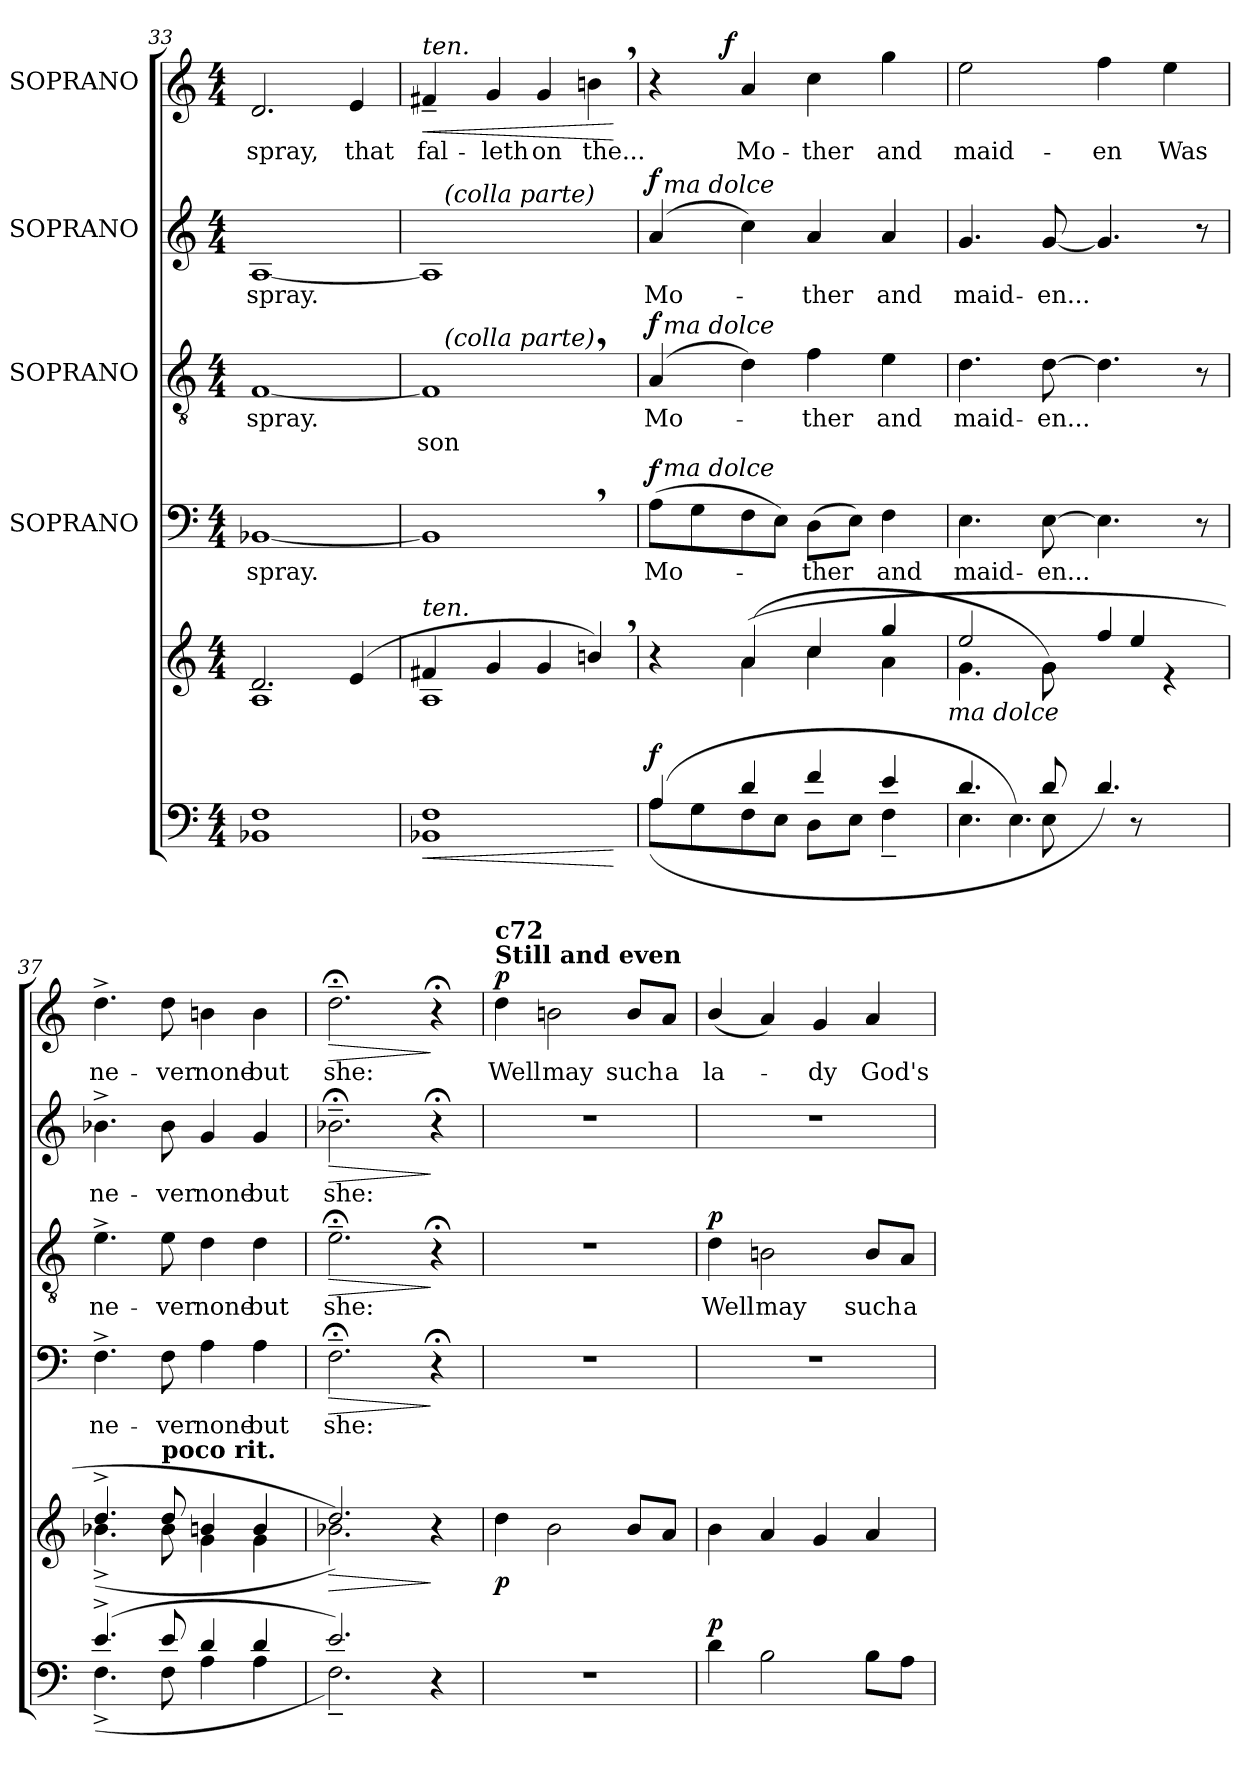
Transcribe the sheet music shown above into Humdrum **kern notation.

**kern	**dynam	**kern	**dynam	**kern	**text	**dynam	**kern	**text	**text	**dynam	**kern	**text	**dynam	**kern	**text	**dynam
*part6	*part6	*part5	*part5	*part4	*part4	*part4	*part3	*part3	*part3	*part3	*part2	*part2	*part2	*part1	*part1	*part1
*staff6	*staff6	*staff5	*staff5	*staff4	*staff4	*staff4	*staff3	*staff3	*staff3	*staff3	*staff2	*staff2	*staff2	*staff1	*staff1	*staff1
*	*	*	*	*I"SOPRANO	*	*	*I"SOPRANO	*	*	*	*I"SOPRANO	*	*	*I"SOPRANO	*	*
*clefF4	*	*clefG2	*	*clefF4	*	*	*clefGv2	*	*	*	*clefG2	*	*	*clefG2	*	*
*k[]	*	*k[]	*	*k[]	*	*	*k[]	*	*	*	*k[]	*	*	*k[]	*	*
*C:	*	*C:	*	*C:	*	*	*C:	*	*	*	*C:	*	*	*C:	*	*
*M4/4	*	*M4/4	*	*M4/4	*	*	*M4/4	*	*	*	*M4/4	*	*	*M4/4	*	*
=33	=33	=33	=33	=33	=33	=33	=33	=33	=33	=33	=33	=33	=33	=33	=33	=33
*	*	*^	*	*	*	*	*	*	*	*	*	*	*	*	*	*
!	!	!	!	!	!	!LO:LY:b	!	!	!LO:LY:b	!	!	!	!LO:LY:b	!	!	!LO:LY:b	!
1BB-X 1F	.	2.d/	1A	.	[<1BB-X	spray.	.	[<1F	spray.	.	.	[<1A	spray.	.	2.d/	spray,	.
!	!	!	!	!	!	!	!	!	!	!	!	!	!	!	!	!LO:LY:b	!
.	.	(4e/	.	.	.	.	.	.	.	.	.	.	.	.	4e/	that	.
=34	=34	=34	=34	=34	=34	=34	=34	=34	=34	=34	=34	=34	=34	=34	=34	=34	=34
!	!	!	!	!	!	!	!	!	!	!	!	!	!	!	!LO:TX:a:i:t=ten.	!	!
!	!	!LO:TX:a:i:t=ten.	!	!	!	!	!	!	!	!	!	!	!	!	!	!	!
!	!LO:HP:b	!	!	!	!	!	!	!	!	!LO:LY:b	!	!	!	!	!	!LO:LY:b	!LO:HP:b
*	*	*	*	*	*	*	*	*^	*	*	*	*^	*	*	*	*	*
1BB- 1F	<	4f#X/	1A	.	1BB-,>]	.	.	1F,<]	16ryy	.	son	.	1A]	16ryy	.	.	4f#X~</	fal-	<
!	!	!	!	!	!	!	!	!	!	!	!	!	!	!LO:TX:a:i:t=(colla parte)	!	!	!	!	!
!	!	!	!	!	!	!	!	!	!LO:TX:a:i:t=(colla parte)	!	!	!	!	!	!	!	!	!	!
.	.	.	.	.	.	.	.	.	2...ryy	.	.	.	.	2...ryy	.	.	.	.	.
!	!	!	!	!	!	!	!	!	!	!	!	!	!	!	!	!	!	!LO:LY:b	!
.	.	4g/	.	.	.	.	.	.	.	.	.	.	.	.	.	.	4g/	-leth	.
!	!	!	!	!	!	!	!	!	!	!	!	!	!	!	!	!	!	!LO:LY:b	!
.	.	4g/	.	.	.	.	.	.	.	.	.	.	.	.	.	.	4g/	on	.
!	!	!	!	!	!	!	!	!	!	!	!	!	!	!	!	!	!	!LO:LY:b	!
.	.	4bn,>/)	.	.	.	.	.	.	.	.	.	.	.	.	.	.	4bn,>\	the...	.
*	*	*v	*v	*	*	*	*	*	*	*	*	*	*	*	*	*	*	*	*
.	[	.	.	.	.	.	.	.	.	.	.	.	.	.	.	.	.	[
!!LO:PB:g=z
=35	=35	=35	=35	=35	=35	=35	=35	=35	=35	=35	=35	=35	=35	=35	=35	=35	=35	=35
*^	*	*^	*	*	*	*	*	*	*	*	*	*	*	*	*	*	*	*
!	!	!LO:DY:a	!	!	!	!	!LO:LY:b	!LO:DY:a	!	!	!LO:LY:b	!	!LO:DY:a	!	!	!LO:LY:b	!LO:DY:a	!	!	!
*	*	*	*	*	*	*^	*	*	*	*	*	*	*	*	*	*	*	*^	*	*
(4A/	(<8A\L	f	4ra	4ryy	.	(>8A\L	32ryy	Mo-	f	(4A/	32ryy	Mo-	.	f	(4a/	32ryy	Mo-	f	4r	6ryy	.	.
!	!	!	!	!	!	!	!	!	!	!	!	!	!	!	!	!LO:TX:a:i:t=ma dolce	!	!	!	!	!	!
!	!	!	!	!	!	!	!	!	!	!	!LO:TX:a:i:t=ma dolce	!	!	!	!	!	!	!	!	!	!	!
!	!	!	!	!	!	!	!LO:TX:a:i:t=ma dolce	!	!	!	!	!	!	!	!	!	!	!	!	!	!	!
.	.	.	.	.	.	.	2ryy	.	.	.	2ryy	.	.	.	.	2ryy	.	.	.	.	.	.
.	8G\	.	.	.	.	8G\	.	.	.	.	.	.	.	.	.	.	.	.	.	.	.	.
.	.	.	.	.	.	.	.	.	.	.	.	.	.	.	.	.	.	.	.	24ryy	.	.
!	!	!	!	!	!	!	!	!	!	!	!	!	!	!	!	!	!	!	!	!	!	!LO:DY:a
.	.	.	.	.	.	.	.	.	.	.	.	.	.	.	.	.	.	.	.	3%2ryy	.	f
!	!	!	!	!	!	!	!	!	!	!	!	!	!	!	!	!	!	!	!	!	!LO:LY:b	!
4d/	8F\	.	(4a/	(<4a\	.	8F\	.	.	.	4d\)	.	.	.	.	4cc\)	.	.	.	4a/	.	Mo-	.
.	8E\J	.	.	.	.	8E\J)	.	.	.	.	.	.	.	.	.	.	.	.	.	.	.	.
!	!	!	!	!	!	!	!	!LO:LY:b	!	!	!	!LO:LY:b	!	!	!	!	!LO:LY:b	!	!	!	!LO:LY:b	!
4f/	8D\L	.	4cc/	4cc\	.	(>8D\L	.	-ther	.	4f\	.	-ther	.	.	4a/	.	-ther	.	4cc\	.	-ther	.
.	.	.	.	.	.	.	4...ryy	.	.	.	4...ryy	.	.	.	.	4...ryy	.	.	.	.	.	.
.	8E\J	.	.	.	.	8E\J)	.	.	.	.	.	.	.	.	.	.	.	.	.	.	.	.
!	!	!	!	!	!	!	!	!LO:LY:b	!	!	!	!LO:LY:b	!	!	!	!	!LO:LY:b	!	!	!	!LO:LY:b	!
4e/	4F~<\	.	4gg/	4a\	.	4F\	.	and	.	4e\	.	and	.	.	4a/	.	and	.	4gg\	.	and	.
.	.	.	.	.	.	.	.	.	.	.	.	.	.	.	.	.	.	.	.	12.ryy	.	.
!	!	!	!	!LO:TX:b:i:t=ma dolce	!	!	!	!	!	!	!	!	!	!	!	!	!	!	!	!	!	!
=36	=36	=36	=36	=36	=36	=36	=36	=36	=36	=36	=36	=36	=36	=36	=36	=36	=36	=36	=36	=36	=36	=36
*	*^	*	*	*^	*	*	*	*	*	*	*	*	*	*	*	*	*	*	*	*	*	*
!	!	!	!	!	!	!	!	!	!	!LO:LY:b	!	!	!	!LO:LY:b	!	!	!	!	!LO:LY:b	!	!	!	!LO:LY:b	!
*	*	*	*	*	*	*	*	*v	*v	*	*	*	*	*	*	*	*v	*v	*	*	*v	*v	*	*
*	*	*	*	*	*	*	*	*	*	*	*v	*v	*	*	*	*	*	*	*	*	*
4.E\	4.d/	4ryy	.	2ee/	4.g\	4.ryy	.	4.E\	maid-	.	4.d\	maid-	.	.	4.g/	maid-	.	2ee\	maid-	.
.	.	4.E\)	.	.	.	.	.	.	.	.	.	.	.	.	.	.	.	.	.	.
!	!	!	!	!	!	!	!	!	!LO:LY:b	!	!	!LO:LY:b	!	!	!	!LO:LY:b	!	!	!	!
8d/	8E\	.	.	.	8g\	4g\)	.	[>8E\	-en...	.	[>8d\	-en...	.	.	[<8g/	-en...	.	.	.	.
!	!	!	!	!	!	!	!	!	!	!	!	!	!	!	!	!	!	!	!LO:LY:b	!
4.d/)	8ryy	.	.	2ryy	4ff/	.	.	4.E\]	.	.	4.d\]	.	.	.	4.g/]	.	.	4ff\	-en	.
.	4.ryy	8rC	.	.	.	4ee/	.	.	.	.	.	.	.	.	.	.	.	.	.	.
!	!	!	!	!	!	!	!	!	!	!	!	!	!	!	!	!	!	!	!LO:LY:b	!
.	.	8ryy	.	.	4rd	.	.	.	.	.	.	.	.	.	.	.	.	4ee\	Was	.
8ryy	.	8ryy	.	.	.	8ryy	.	8r	.	.	8r	.	.	.	8r	.	.	.	.	.
=37	=37	=37	=37	=37	=37	=37	=37	=37	=37	=37	=37	=37	=37	=37	=37	=37	=37	=37	=37	=37
!	!	!	!	!	!	!	!	!	!LO:LY:b	!	!	!LO:LY:b	!	!	!	!LO:LY:b	!	!	!LO:LY:b	!
*	*v	*v	*	*	*	*	*	*	*	*	*	*	*	*	*	*	*	*	*	*
*	*	*	*	*v	*v	*	*	*	*	*	*	*	*	*	*	*	*	*	*
(4.e^>/	(<4.F^<\	.	4.dd^>/	(<4.b-X^<\	.	4.F^>\	ne-	.	4.e^>\	ne-	.	.	4.b-X^>\	ne-	.	4.dd^>\	ne-	.
!	!	!	!LO:TX:a:B:t=poco rit.	!	!	!	!	!	!	!	!	!	!	!	!	!	!	!
!	!	!	!	!	!	!	!LO:LY:b	!	!	!LO:LY:b	!	!	!	!LO:LY:b	!	!	!LO:LY:b	!
8e/	8F\	.	8dd/	8b-\	.	8F\	-ver	.	8e\	-ver	.	.	8b-\	-ver	.	8dd\	-ver	.
!	!	!	!	!	!	!	!LO:LY:b	!	!	!LO:LY:b	!	!	!	!LO:LY:b	!	!	!LO:LY:b	!
4d/	4A\	.	4bn/	4g\	.	4A\	none	.	4d\	none	.	.	4g/	none	.	4bn\	none	.
!	!	!	!	!	!	!	!LO:LY:b	!	!	!LO:LY:b	!	!	!	!LO:LY:b	!	!	!LO:LY:b	!
4d/	4A\	.	4b/	4g\	.	4A\	but	.	4d\	but	.	.	4g/	but	.	4b\	but	.
=38	=38	=38	=38	=38	=38	=38	=38	=38	=38	=38	=38	=38	=38	=38	=38	=38	=38	=38
!	!	!	!	!	!LO:HP:b	!	!LO:LY:b	!LO:HP:b	!	!LO:LY:b	!	!LO:HP:b	!	!LO:LY:b	!LO:HP:b	!	!LO:LY:b	!LO:HP:b
2.e/)	2.F~<\)	.	2.dd/)	2.b-X\)	>	2.F;<~>\	she:	>	2.e;<~>\	she:	.	>	2.b-X;<~>\	she:	>	2.dd;<~>\	she:	>
4rC	4ryy	.	4ra	4ryy	]	4r;<	.	]	4r;<	.	.	]	4r;<	.	]	4r;<	.	]
*v	*v	*	*	*	*	*	*	*	*	*	*	*	*	*	*	*	*	*
*	*	*v	*v	*	*	*	*	*	*	*	*	*	*	*	*	*	*
!!LO:LB:g=z
=39	=39	=39	=39	=39	=39	=39	=39	=39	=39	=39	=39	=39	=39	=39	=39	=39
*	*	*	*	*	*	*	*	*	*	*	*	*	*	*MM108	*	*
*^	*	*^	*	*	*	*	*	*	*	*	*	*	*	*	*	*
!	!	!	!	!	!	!	!	!	!	!	!	!	!	!	!	!LO:TX:a:B:t=Still and even	!	!
!	!	!	!	!	!	!	!	!	!	!	!	!	!	!	!	!LO:TX:a:B:t=c72	!	!
!	!	!	!	!	!LO:DY:b	!	!	!	!	!	!	!	!	!	!	!	!LO:LY:b	!LO:DY:a
*v	*v	*	*	*	*	*	*	*	*	*	*	*	*	*	*	*	*	*
*	*	*v	*v	*	*	*	*	*	*	*	*	*	*	*	*	*	*
1r	.	4dd\	p	1r	.	.	1r	.	.	.	1r	.	.	4dd\	Well	p
!	!	!	!	!	!	!	!	!	!	!	!	!	!	!	!LO:LY:b	!
.	.	2b\	.	.	.	.	.	.	.	.	.	.	.	2bn\	may	.
!	!	!	!	!	!	!	!	!	!	!	!	!	!	!	!LO:LY:b	!
.	.	8b/L	.	.	.	.	.	.	.	.	.	.	.	8b/L	such	.
!	!	!	!	!	!	!	!	!	!	!	!	!	!	!	!LO:LY:b	!
.	.	8a/J	.	.	.	.	.	.	.	.	.	.	.	8a/J	a	.
=40	=40	=40	=40	=40	=40	=40	=40	=40	=40	=40	=40	=40	=40	=40	=40	=40
!	!LO:DY:a	!	!	!	!	!	!	!LO:LY:b	!	!LO:DY:a	!	!	!	!	!LO:LY:b	!
4d\	p	4b\	.	1r	.	.	4d\	Well	.	p	1r	.	.	(<4b/	la-	.
!	!	!	!	!	!	!	!	!LO:LY:b	!	!	!	!	!	!	!	!
2B\	.	4a/	.	.	.	.	2Bn\	may	.	.	.	.	.	4a/)	.	.
!	!	!	!	!	!	!	!	!	!	!	!	!	!	!	!LO:LY:b	!
.	.	4g/	.	.	.	.	.	.	.	.	.	.	.	4g/	-dy	.
!	!	!	!	!	!	!	!	!LO:LY:b	!	!	!	!	!	!	!LO:LY:b	!
8B\L	.	4a/	.	.	.	.	8B/L	such	.	.	.	.	.	4a/	God's	.
!	!	!	!	!	!	!	!	!LO:LY:b	!	!	!	!	!	!	!	!
8A\J	.	.	.	.	.	.	8A/J	a	.	.	.	.	.	.	.	.
=	=	=	=	=	=	=	=	=	=	=	=	=	=	=	=	=
*-	*-	*-	*-	*-	*-	*-	*-	*-	*-	*-	*-	*-	*-	*-	*-	*-
